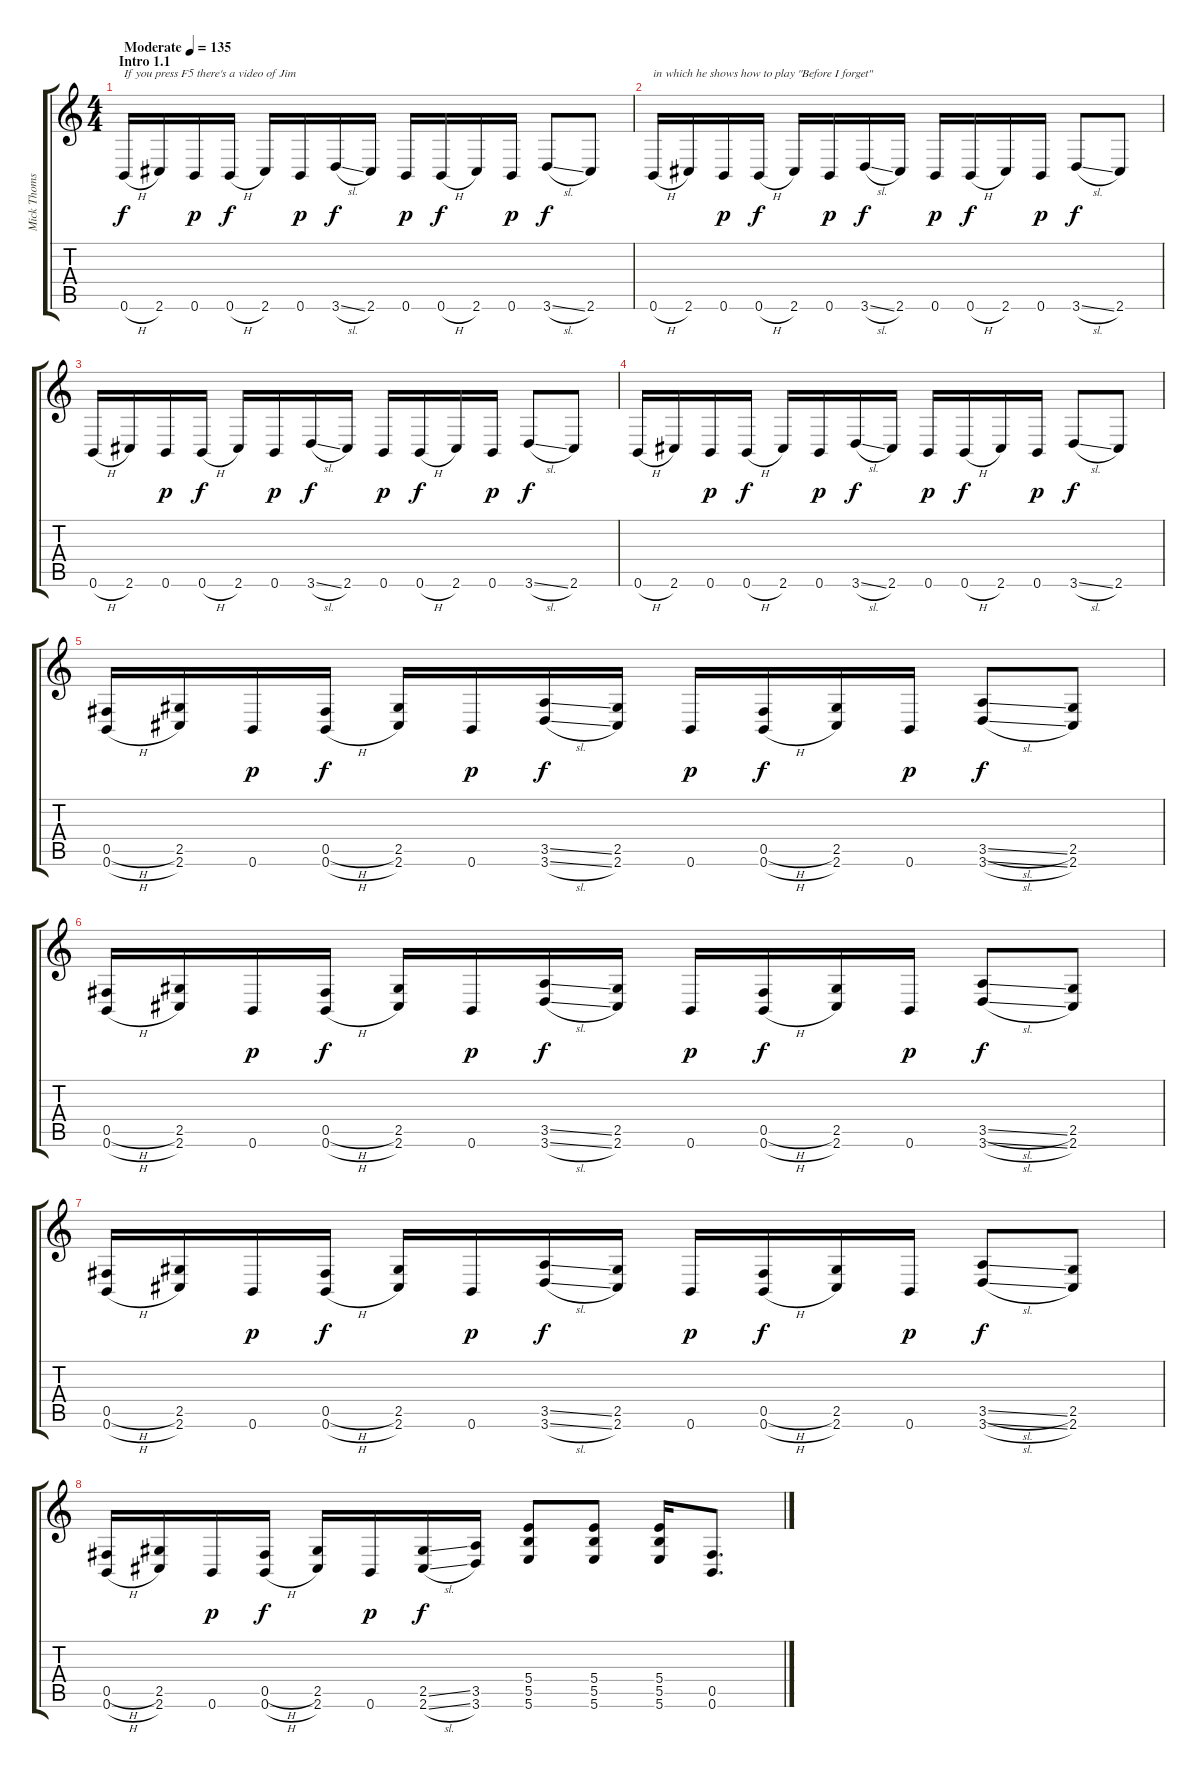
\track ("Mick Thomson" "Mick Thoms") {instrument distortionguitar}
\staff {score tabs}
\tuning (Db4 Ab3 E3 B2 Gb2 B1) {hide}
\ts (4 4)
\section ("" "Intro 1.1")
\tempo (135 "Moderate")
\clef g2
\ks c
0.6{h}.16{txt "If you press F5 there's a video of Jim" dy f volume 10 instrument distortionguitar} 2.6.16 0.6.16{dy p} 0.6{h}.16{dy f} 2.6.16 0.6.16{dy p} 3.6{sl}.16{dy f} 2.6.16 0.6.16{dy p} 0.6{h}.16{dy f} 2.6.16 0.6.16{dy p} 3.6{sl}.8{dy f} 2.6.8 |
0.6{h}.16{txt "in which he shows how to play \"Before I forget\""} 2.6.16 0.6.16{dy p} 0.6{h}.16{dy f} 2.6.16 0.6.16{dy p} 3.6{sl}.16{dy f} 2.6.16 0.6.16{dy p} 0.6{h}.16{dy f} 2.6.16 0.6.16{dy p} 3.6{sl}.8{dy f} 2.6.8 |
0.6{h}.16 2.6.16 0.6.16{dy p} 0.6{h}.16{dy f} 2.6.16 0.6.16{dy p} 3.6{sl}.16{dy f} 2.6.16 0.6.16{dy p} 0.6{h}.16{dy f} 2.6.16 0.6.16{dy p} 3.6{sl}.8{dy f} 2.6.8 |
0.6{h}.16 2.6.16 0.6.16{dy p} 0.6{h}.16{dy f} 2.6.16 0.6.16{dy p} 3.6{sl}.16{dy f} 2.6.16 0.6.16{dy p} 0.6{h}.16{dy f} 2.6.16 0.6.16{dy p} 3.6{sl}.8{dy f} 2.6.8 |
(0.5{h} 0.6{h}).16{volume 13} (2.5 2.6).16 0.6.16{dy p} (0.5{h} 0.6{h}).16{dy f} (2.5 2.6).16 0.6.16{dy p} (3.5{ss} 3.6{sl}).16{dy f} (2.5 2.6).16 0.6.16{dy p} (0.5{h} 0.6{h}).16{dy f} (2.5 2.6).16 0.6.16{dy p} (3.5{sl} 3.6{sl}).8{dy f} (2.5 2.6).8 |
(0.5{h} 0.6{h}).16 (2.5 2.6).16 0.6.16{dy p} (0.5{h} 0.6{h}).16{dy f} (2.5 2.6).16 0.6.16{dy p} (3.5{ss} 3.6{sl}).16{dy f} (2.5 2.6).16 0.6.16{dy p} (0.5{h} 0.6{h}).16{dy f} (2.5 2.6).16 0.6.16{dy p} (3.5{sl} 3.6{sl}).8{dy f} (2.5 2.6).8 |
(0.5{h} 0.6{h}).16 (2.5 2.6).16 0.6.16{dy p} (0.5{h} 0.6{h}).16{dy f} (2.5 2.6).16 0.6.16{dy p} (3.5{ss} 3.6{sl}).16{dy f} (2.5 2.6).16 0.6.16{dy p} (0.5{h} 0.6{h}).16{dy f} (2.5 2.6).16 0.6.16{dy p} (3.5{sl} 3.6{sl}).8{dy f} (2.5 2.6).8 |
(0.5{h} 0.6{h}).16 (2.5 2.6).16 0.6.16{dy p} (0.5{h} 0.6{h}).16{dy f} (2.5 2.6).16 0.6.16{dy p} (2.5{ss} 2.6{sl}).16{dy f} (3.5 3.6).16 (5.4 5.5 5.6).8 (5.4 5.5 5.6).8 (5.4 5.5 5.6).16 (0.5 0.6).8{d}
